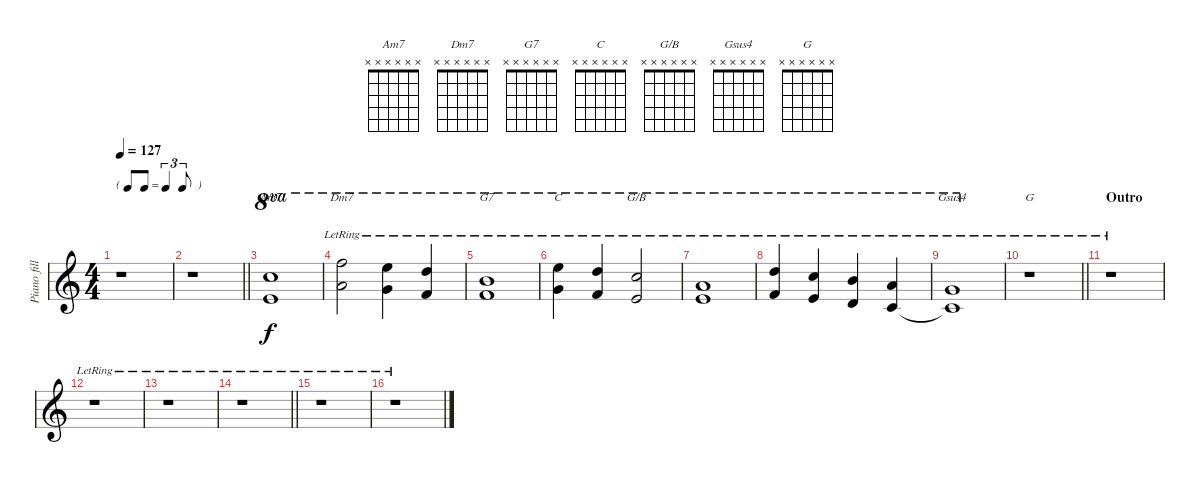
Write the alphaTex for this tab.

\track ("Piano fills" "Piano fill") {instrument acousticgrandpiano}
\staff {score}
\tuning (E5 B4 G4 D4 A3 E3) {hide}
\chord ("Am7" x x x x x x)
\chord ("Dm7" x x x x x x)
\chord ("G7" x x x x x x)
\chord ("C" x x x x x x)
\chord ("G/B" x x x x x x)
\chord ("Gsus4" x x x x x x)
\chord ("G" x x x x x x)
\ts (4 4)
\tf triplet8th
\tempo 127
\clef g2
\ks c
r.1{dy f} |
\barLineRight lightlight
r.1 |
(13.2 14.4).1{ch "Am7" ot 8va} |
(13.1{lr} 14.3{lr}).2{ch "Dm7" ot 8va} (12.1{lr} 12.3{lr}).4{ot 8va} (10.1{lr} 10.3{lr}).4{ot 8va} |
(12.2{lr} 10.3{lr}).1{ch "G7" ot 8va} |
(12.1{lr} 12.3{lr}).4{ch "C" ot 8va} (10.1{lr} 10.3{lr}).4{ot 8va} (8.1{lr} 9.3{lr}).2{ch "G/B" ot 8va} |
(10.2{lr} 9.3{lr}).1{ot 8va} |
(10.1{lr} 10.3{lr}).4{ot 8va} (8.1{lr} 9.3{lr}).4{ot 8va} (7.1{lr} 7.3{lr}).4{ot 8va} (5.1{lr} 5.3{lr}).4{ot 8va} |
(3.1{lr} 5.3{t}).1{ch "Gsus4" ot 8va} |
\barLineRight lightlight
r.1{ch "G"} |
\section ("" "Outro")
r.1 |
r.1 |
r.1 |
\barLineRight lightlight
r.1 |
r.1 |
r.1
